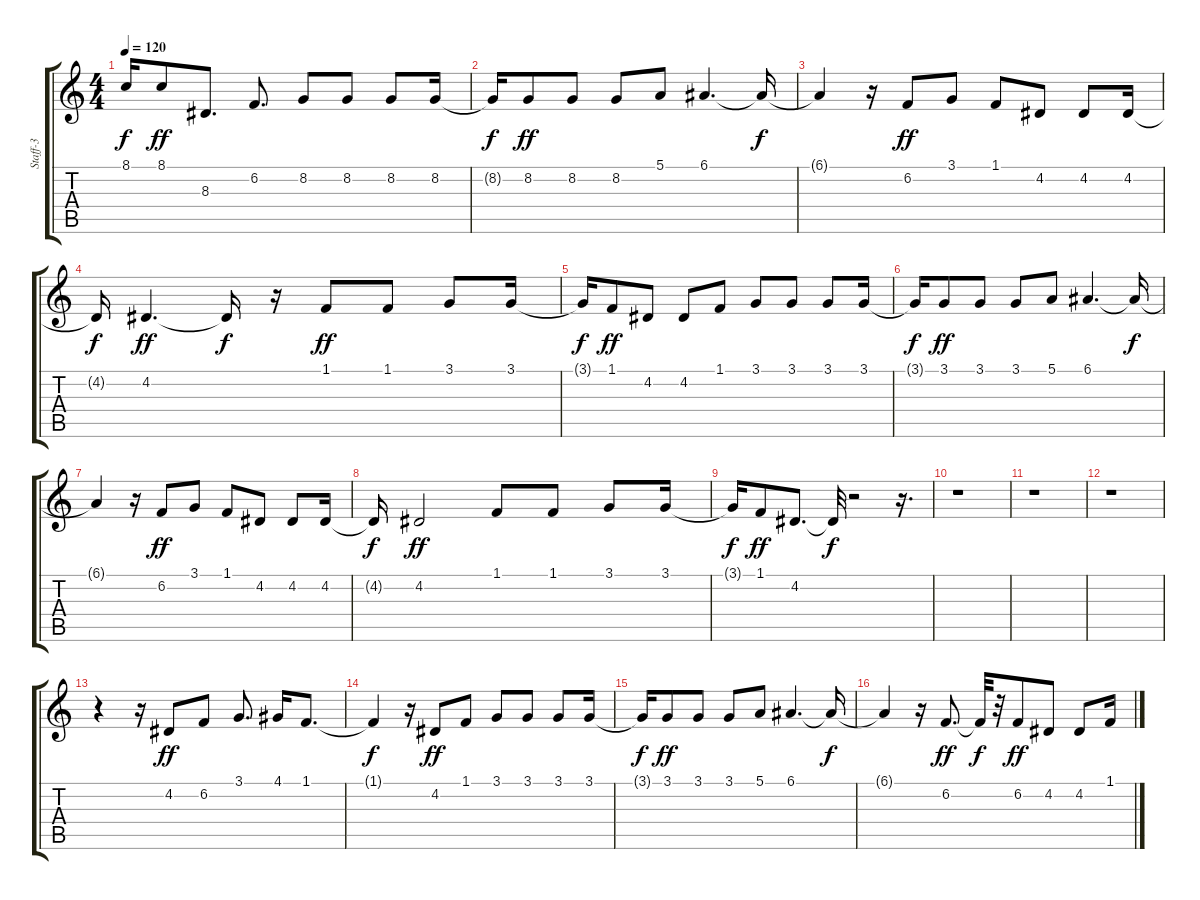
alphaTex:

\track ("Staff-3" "Staff-3") {instrument electricpiano1}
\staff {score tabs}
\tuning (E4 B3 G3 D3 A2 E2) {hide}
\ts (4 4)
\tempo 120
\clef g2
\ks c
8.1{t}.16{dy f} 8.1.8{dy ff} 8.3.8{d} 6.2.8{d} 8.2.8 8.2.8 8.2.8 8.2.16 |
8.2{t}.16{dy f} 8.2.8{dy ff} 8.2.8 8.2.8 5.1.8 6.1.4{d} 6.1{t}.16{dy f} |
6.1{t}.4 r.16 6.2.8{dy ff} 3.1.8 1.1.8 4.2.8 4.2.8 4.2.16 |
4.2{t}.16{dy f} 4.2.4{d dy ff} 4.2{t}.16{dy f} r.16 1.1.8{dy ff} 1.1.8 3.1.8 3.1.16 |
3.1{t}.16{dy f} 1.1.8{dy ff} 4.2.8 4.2.8 1.1.8 3.1.8 3.1.8 3.1.8 3.1.16 |
3.1{t}.16{dy f} 3.1.8{dy ff} 3.1.8 3.1.8 5.1.8 6.1.4{d} 6.1{t}.16{dy f} |
6.1{t}.4 r.16 6.2.8{dy ff} 3.1.8 1.1.8 4.2.8 4.2.8 4.2.16 |
4.2{t}.16{dy f} 4.2.2{dy ff} 1.1.8 1.1.8 3.1.8 3.1.16 |
3.1{t}.16{dy f} 1.1.8{dy ff} 4.2.8{d} 4.2{t}.32{dy f} r.2 r.16{d} |
r.1 |
r.1 |
r.1 |
r.4 r.16 4.2.8{dy ff} 6.2.8 3.1.8{d} 4.1.16 1.1.8{d} |
1.1{t}.4{dy f} r.16 4.2.8{dy ff} 1.1.8 3.1.8 3.1.8 3.1.8 3.1.16 |
3.1{t}.16{dy f} 3.1.8{dy ff} 3.1.8 3.1.8 5.1.8 6.1.4{d} 6.1{t}.16{dy f} |
6.1{t}.4 r.16 6.2.8{d dy ff} 6.2{t}.32{dy f} r.32 6.2.8{dy ff} 4.2.8 4.2.8 1.1.16
